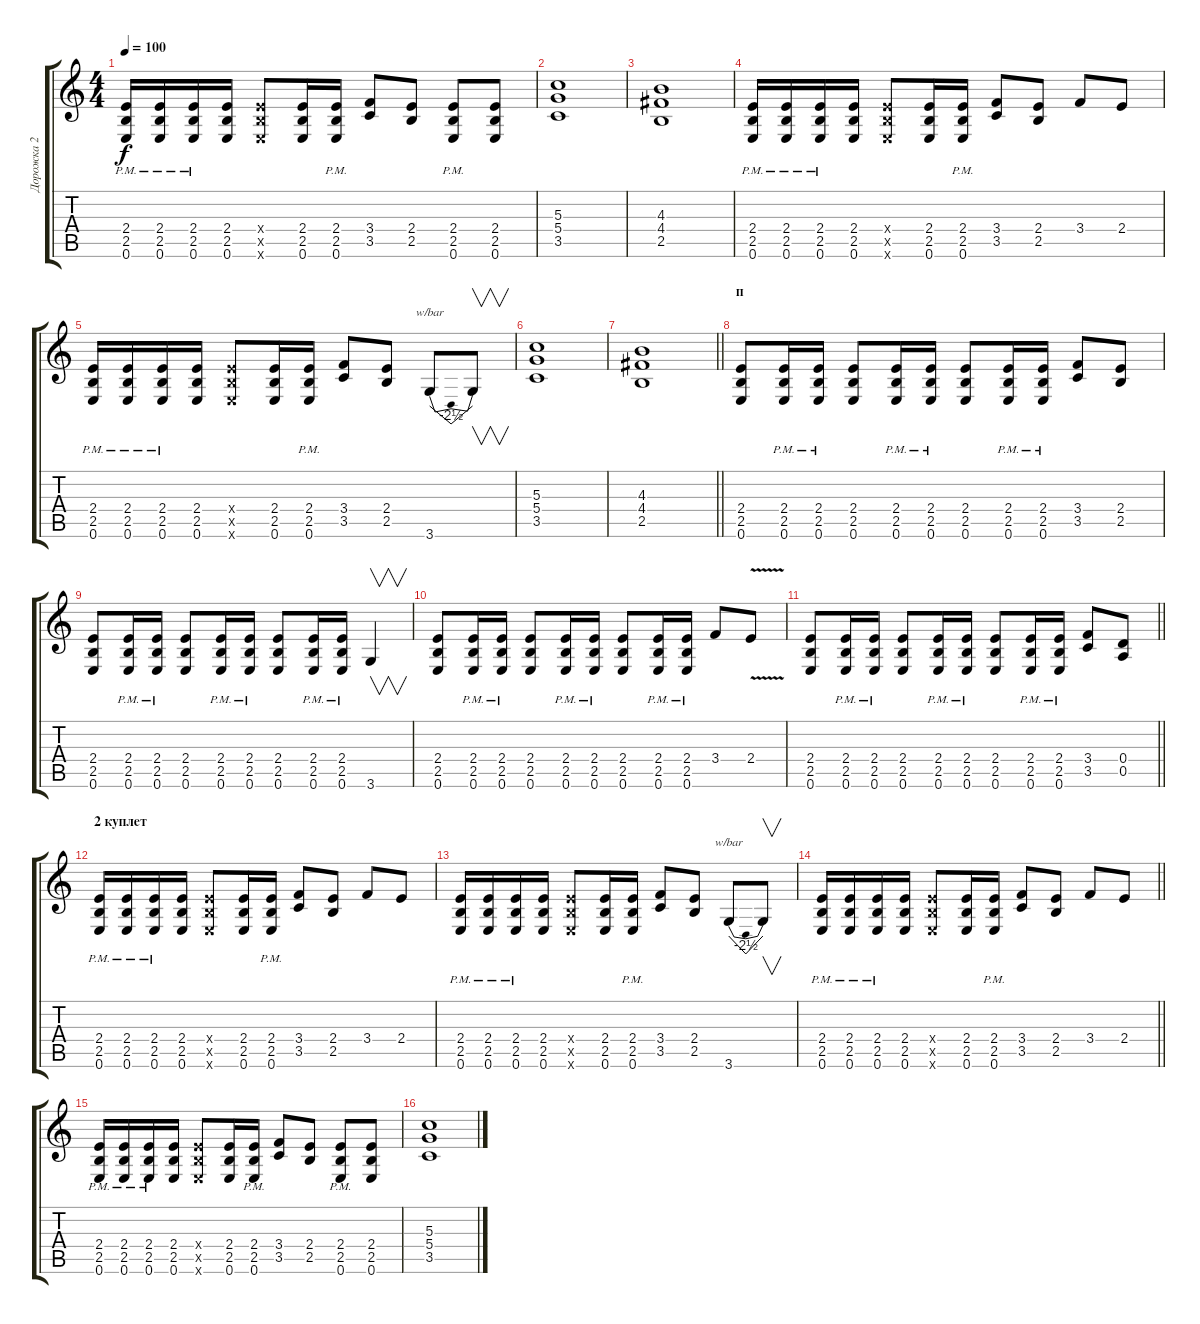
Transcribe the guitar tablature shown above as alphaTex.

\track ("Дорожка 2" "Дорожка 2") {instrument overdrivenguitar}
\staff {score tabs}
\tuning (E4 B3 G3 D3 A2 E2) {hide}
\ts (4 4)
\tempo 100
\clef g2
\ks c
(2.4{pm} 2.5{pm} 0.6{pm}).16{dy f} (2.4{pm} 2.5{pm} 0.6{pm}).16 (2.4{pm} 2.5{pm} 0.6{pm}).16 (2.4 2.5 0.6).16 (2.4{x} 2.5{x} 0.6{x}).8 (2.4 2.5 0.6).16 (2.4{pm} 2.5{pm} 0.6{pm}).16 (3.4 3.5).8 (2.4 2.5).8 (2.4{pm} 2.5{pm} 0.6{pm}).8 (2.4 2.5 0.6).8 |
(5.3 5.4 3.5).1 |
(4.3 4.4 2.5).1 |
(2.4{pm} 2.5{pm} 0.6{pm}).16 (2.4{pm} 2.5{pm} 0.6{pm}).16 (2.4{pm} 2.5{pm} 0.6{pm}).16 (2.4 2.5 0.6).16 (2.4{x} 2.5{x} 0.6{x}).8 (2.4 2.5 0.6).16 (2.4{pm} 2.5{pm} 0.6{pm}).16 (3.4 3.5).8 (2.4 2.5).8 3.4.8 2.4.8 |
(2.4{pm} 2.5{pm} 0.6{pm}).16 (2.4{pm} 2.5{pm} 0.6{pm}).16 (2.4{pm} 2.5{pm} 0.6{pm}).16 (2.4 2.5 0.6).16 (2.4{x} 2.5{x} 0.6{x}).8 (2.4 2.5 0.6).16 (2.4{pm} 2.5{pm} 0.6{pm}).16 (3.4 3.5).8 (2.4 2.5).8 3.6.8{tbe (dip default 0 0 30 -10 60 0)} 3.6{t}.8{v} |
(5.3 5.4 3.5).1 |
\barLineRight lightlight
(4.3 4.4 2.5).1 |
\section ("" "п")
(2.4 2.5 0.6).8 (2.4{pm} 2.5{pm} 0.6{pm}).16 (2.4{pm} 2.5{pm} 0.6{pm}).16 (2.4 2.5 0.6).8 (2.4{pm} 2.5{pm} 0.6{pm}).16 (2.4{pm} 2.5{pm} 0.6{pm}).16 (2.4 2.5 0.6).8 (2.4{pm} 2.5{pm} 0.6{pm}).16 (2.4{pm} 2.5{pm} 0.6{pm}).16 (3.4 3.5).8 (2.4 2.5).8 |
(2.4 2.5 0.6).8 (2.4{pm} 2.5{pm} 0.6{pm}).16 (2.4{pm} 2.5{pm} 0.6{pm}).16 (2.4 2.5 0.6).8 (2.4{pm} 2.5{pm} 0.6{pm}).16 (2.4{pm} 2.5{pm} 0.6{pm}).16 (2.4 2.5 0.6).8 (2.4{pm} 2.5{pm} 0.6{pm}).16 (2.4{pm} 2.5{pm} 0.6{pm}).16 3.6.4{v} |
(2.4 2.5 0.6).8 (2.4{pm} 2.5{pm} 0.6{pm}).16 (2.4{pm} 2.5{pm} 0.6{pm}).16 (2.4 2.5 0.6).8 (2.4{pm} 2.5{pm} 0.6{pm}).16 (2.4{pm} 2.5{pm} 0.6{pm}).16 (2.4 2.5 0.6).8 (2.4{pm} 2.5{pm} 0.6{pm}).16 (2.4{pm} 2.5{pm} 0.6{pm}).16 3.4.8 2.4{v}.8 |
\barLineRight lightlight
(2.4 2.5 0.6).8 (2.4{pm} 2.5{pm} 0.6{pm}).16 (2.4{pm} 2.5{pm} 0.6{pm}).16 (2.4 2.5 0.6).8 (2.4{pm} 2.5{pm} 0.6{pm}).16 (2.4{pm} 2.5{pm} 0.6{pm}).16 (2.4 2.5 0.6).8 (2.4{pm} 2.5{pm} 0.6{pm}).16 (2.4{pm} 2.5{pm} 0.6{pm}).16 (3.4 3.5).8 (0.4 0.5).8 |
\section ("" "2 куплет")
(2.4{pm} 2.5{pm} 0.6{pm}).16 (2.4{pm} 2.5{pm} 0.6{pm}).16 (2.4{pm} 2.5{pm} 0.6{pm}).16 (2.4 2.5 0.6).16 (2.4{x} 2.5{x} 0.6{x}).8 (2.4 2.5 0.6).16 (2.4{pm} 2.5{pm} 0.6{pm}).16 (3.4 3.5).8 (2.4 2.5).8 3.4.8 2.4.8 |
(2.4{pm} 2.5{pm} 0.6{pm}).16 (2.4{pm} 2.5{pm} 0.6{pm}).16 (2.4{pm} 2.5{pm} 0.6{pm}).16 (2.4 2.5 0.6).16 (2.4{x} 2.5{x} 0.6{x}).8 (2.4 2.5 0.6).16 (2.4{pm} 2.5{pm} 0.6{pm}).16 (3.4 3.5).8 (2.4 2.5).8 3.6.8{tbe (dip default 0 0 30 -10 60 0)} 3.6{t}.8{v} |
\barLineRight lightlight
(2.4{pm} 2.5{pm} 0.6{pm}).16 (2.4{pm} 2.5{pm} 0.6{pm}).16 (2.4{pm} 2.5{pm} 0.6{pm}).16 (2.4 2.5 0.6).16 (2.4{x} 2.5{x} 0.6{x}).8 (2.4 2.5 0.6).16 (2.4{pm} 2.5{pm} 0.6{pm}).16 (3.4 3.5).8 (2.4 2.5).8 3.4.8 2.4.8 |
(2.4{pm} 2.5{pm} 0.6{pm}).16 (2.4{pm} 2.5{pm} 0.6{pm}).16 (2.4{pm} 2.5{pm} 0.6{pm}).16 (2.4 2.5 0.6).16 (2.4{x} 2.5{x} 0.6{x}).8 (2.4 2.5 0.6).16 (2.4{pm} 2.5{pm} 0.6{pm}).16 (3.4 3.5).8 (2.4 2.5).8 (2.4{pm} 2.5{pm} 0.6{pm}).8 (2.4 2.5 0.6).8 |
(5.3 5.4 3.5).1
